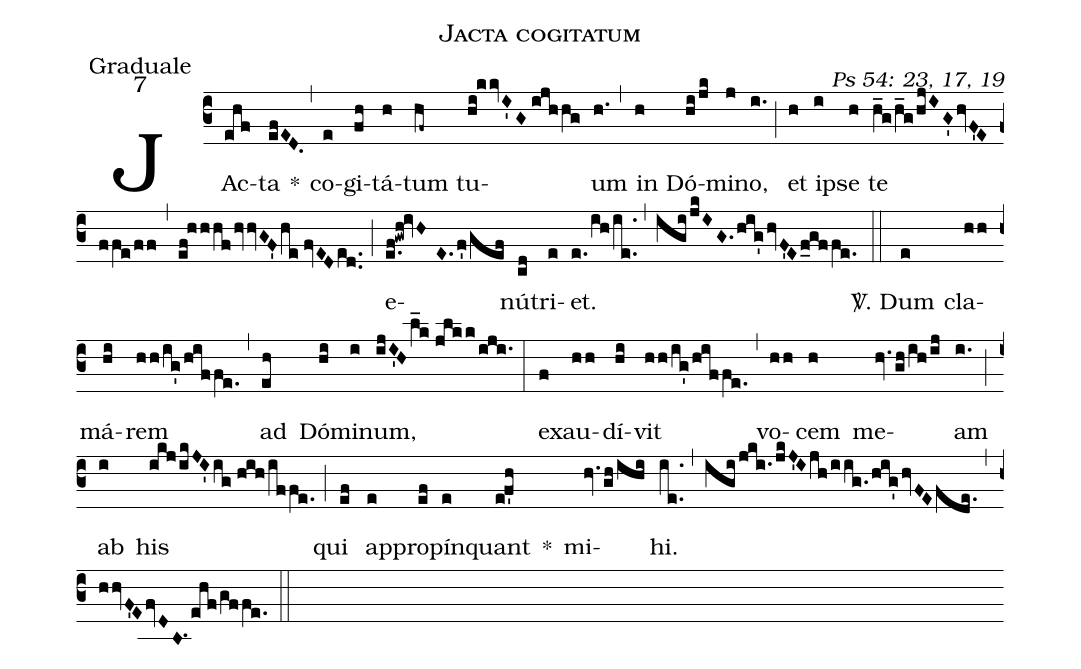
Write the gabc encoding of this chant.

name: Jacta cogitatum;
office-part: Graduale;
mode: 7;
commentary: Ps 54: 23, 17, 19;
%%
(c3) JAc(ehf)ta(efED.) *(,) co(e)gi(fh)tá(h)tum(hf~) tu(hi!kkvI'G//ijhhg)um(h.) (,) in(h) Dó(hi/jk)mi(j)no,(i.) (;) et(h) ip(i)se(h) te(h_g/h_g/hjIG'/hvF'E/ffe/ff) (,) (ef!hhhf/hvvGF'/he//fvED/ed..) (;) e(e.f!gwh!ivHE./f'/gef)nú(cd)tri(e)et.(e./ih/ie..) (,) (igi/jkIG./hig'/hvF'E/f_gffe.) (::)
<sp>V/</sp>. Dum(e) cla(hh)má(hi)rem(hh/ig'/hiffe.) (,) ad(eh) Dó(hi)mi(i)num,(ijI'Hl_k//jlkk/iji.) (:)
ex(f)au(hh)dí(hi)vit(hh/ig'/hiffe.) (,) vo(hh)cem(h) me(hv.gh/ih/ij)am(i.) (;) ab(i) his(ikj/ikJI'/ig//hih/iffe.) (;) qui(ef) ap(e)pro(ef)pín(e)quant(e!f'h) *() mi(hv.gh/ihi)hi.(ie..) (,) (igi/jki./jkJ'I/jh/iig./hig'/hvFE/fde.) (,) (hhvF'E/fvDB.1/ehf/gffe.) (::)
